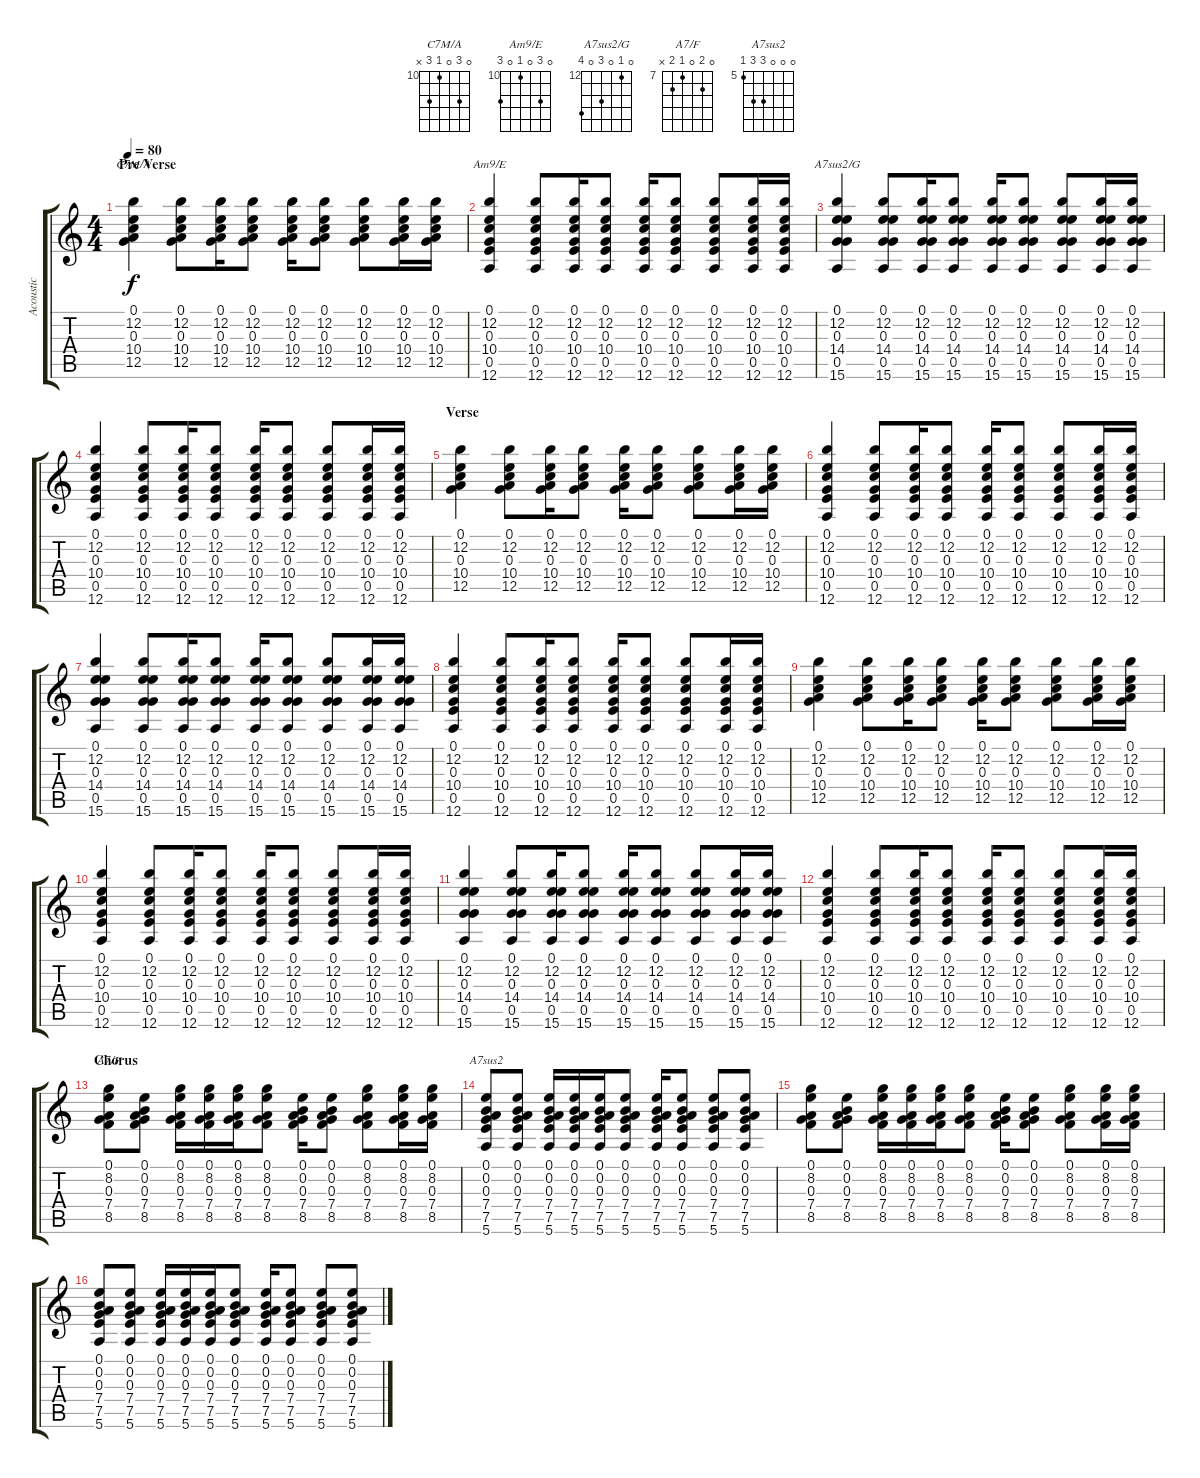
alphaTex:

\track ("Acoustic" "Acoustic") {instrument acousticguitarsteel}
\staff {score tabs}
\tuning (E4 B3 G3 D3 A2 E2) {hide}
\chord ("C7M/A" 0 12 0 10 12 x) {firstfret 10}
\chord ("Am9/E" 0 12 0 10 0 12) {firstfret 10}
\chord ("A7sus2/G" 0 12 0 14 0 15) {firstfret 12}
\chord ("A7/F" 0 8 0 7 8 x) {firstfret 7}
\chord ("A7sus2" 0 0 0 7 7 5) {firstfret 5}
\ts (4 4)
\section ("" "Pre Verse")
\tempo 80
\clef g2
\ks c
(0.1 12.2 0.3 10.4 12.5).4{ch "C7M/A" dy f} (0.1 12.2 0.3 10.4 12.5).8 (0.1 12.2 0.3 10.4 12.5).16 (0.1 12.2 0.3 10.4 12.5).8 (0.1 12.2 0.3 10.4 12.5).16 (0.1 12.2 0.3 10.4 12.5).8 (0.1 12.2 0.3 10.4 12.5).8 (0.1 12.2 0.3 10.4 12.5).16 (0.1 12.2 0.3 10.4 12.5).16 |
(0.1 12.2 0.3 10.4 0.5 12.6).4{ch "Am9/E"} (0.1 12.2 0.3 10.4 0.5 12.6).8 (0.1 12.2 0.3 10.4 0.5 12.6).16 (0.1 12.2 0.3 10.4 0.5 12.6).8 (0.1 12.2 0.3 10.4 0.5 12.6).16 (0.1 12.2 0.3 10.4 0.5 12.6).8 (0.1 12.2 0.3 10.4 0.5 12.6).8 (0.1 12.2 0.3 10.4 0.5 12.6).16 (0.1 12.2 0.3 10.4 0.5 12.6).16 |
(0.1 12.2 0.3 14.4 0.5 15.6).4{ch "A7sus2/G"} (0.1 12.2 0.3 14.4 0.5 15.6).8 (0.1 12.2 0.3 14.4 0.5 15.6).16 (0.1 12.2 0.3 14.4 0.5 15.6).8 (0.1 12.2 0.3 14.4 0.5 15.6).16 (0.1 12.2 0.3 14.4 0.5 15.6).8 (0.1 12.2 0.3 14.4 0.5 15.6).8 (0.1 12.2 0.3 14.4 0.5 15.6).16 (0.1 12.2 0.3 14.4 0.5 15.6).16 |
(0.1 12.2 0.3 10.4 0.5 12.6).4 (0.1 12.2 0.3 10.4 0.5 12.6).8 (0.1 12.2 0.3 10.4 0.5 12.6).16 (0.1 12.2 0.3 10.4 0.5 12.6).8 (0.1 12.2 0.3 10.4 0.5 12.6).16 (0.1 12.2 0.3 10.4 0.5 12.6).8 (0.1 12.2 0.3 10.4 0.5 12.6).8 (0.1 12.2 0.3 10.4 0.5 12.6).16 (0.1 12.2 0.3 10.4 0.5 12.6).16 |
\section ("" "Verse")
(0.1 12.2 0.3 10.4 12.5).4 (0.1 12.2 0.3 10.4 12.5).8 (0.1 12.2 0.3 10.4 12.5).16 (0.1 12.2 0.3 10.4 12.5).8 (0.1 12.2 0.3 10.4 12.5).16 (0.1 12.2 0.3 10.4 12.5).8 (0.1 12.2 0.3 10.4 12.5).8 (0.1 12.2 0.3 10.4 12.5).16 (0.1 12.2 0.3 10.4 12.5).16 |
(0.1 12.2 0.3 10.4 0.5 12.6).4 (0.1 12.2 0.3 10.4 0.5 12.6).8 (0.1 12.2 0.3 10.4 0.5 12.6).16 (0.1 12.2 0.3 10.4 0.5 12.6).8 (0.1 12.2 0.3 10.4 0.5 12.6).16 (0.1 12.2 0.3 10.4 0.5 12.6).8 (0.1 12.2 0.3 10.4 0.5 12.6).8 (0.1 12.2 0.3 10.4 0.5 12.6).16 (0.1 12.2 0.3 10.4 0.5 12.6).16 |
(0.1 12.2 0.3 14.4 0.5 15.6).4 (0.1 12.2 0.3 14.4 0.5 15.6).8 (0.1 12.2 0.3 14.4 0.5 15.6).16 (0.1 12.2 0.3 14.4 0.5 15.6).8 (0.1 12.2 0.3 14.4 0.5 15.6).16 (0.1 12.2 0.3 14.4 0.5 15.6).8 (0.1 12.2 0.3 14.4 0.5 15.6).8 (0.1 12.2 0.3 14.4 0.5 15.6).16 (0.1 12.2 0.3 14.4 0.5 15.6).16 |
(0.1 12.2 0.3 10.4 0.5 12.6).4 (0.1 12.2 0.3 10.4 0.5 12.6).8 (0.1 12.2 0.3 10.4 0.5 12.6).16 (0.1 12.2 0.3 10.4 0.5 12.6).8 (0.1 12.2 0.3 10.4 0.5 12.6).16 (0.1 12.2 0.3 10.4 0.5 12.6).8 (0.1 12.2 0.3 10.4 0.5 12.6).8 (0.1 12.2 0.3 10.4 0.5 12.6).16 (0.1 12.2 0.3 10.4 0.5 12.6).16 |
(0.1 12.2 0.3 10.4 12.5).4 (0.1 12.2 0.3 10.4 12.5).8 (0.1 12.2 0.3 10.4 12.5).16 (0.1 12.2 0.3 10.4 12.5).8 (0.1 12.2 0.3 10.4 12.5).16 (0.1 12.2 0.3 10.4 12.5).8 (0.1 12.2 0.3 10.4 12.5).8 (0.1 12.2 0.3 10.4 12.5).16 (0.1 12.2 0.3 10.4 12.5).16 |
(0.1 12.2 0.3 10.4 0.5 12.6).4 (0.1 12.2 0.3 10.4 0.5 12.6).8 (0.1 12.2 0.3 10.4 0.5 12.6).16 (0.1 12.2 0.3 10.4 0.5 12.6).8 (0.1 12.2 0.3 10.4 0.5 12.6).16 (0.1 12.2 0.3 10.4 0.5 12.6).8 (0.1 12.2 0.3 10.4 0.5 12.6).8 (0.1 12.2 0.3 10.4 0.5 12.6).16 (0.1 12.2 0.3 10.4 0.5 12.6).16 |
(0.1 12.2 0.3 14.4 0.5 15.6).4 (0.1 12.2 0.3 14.4 0.5 15.6).8 (0.1 12.2 0.3 14.4 0.5 15.6).16 (0.1 12.2 0.3 14.4 0.5 15.6).8 (0.1 12.2 0.3 14.4 0.5 15.6).16 (0.1 12.2 0.3 14.4 0.5 15.6).8 (0.1 12.2 0.3 14.4 0.5 15.6).8 (0.1 12.2 0.3 14.4 0.5 15.6).16 (0.1 12.2 0.3 14.4 0.5 15.6).16 |
(0.1 12.2 0.3 10.4 0.5 12.6).4 (0.1 12.2 0.3 10.4 0.5 12.6).8 (0.1 12.2 0.3 10.4 0.5 12.6).16 (0.1 12.2 0.3 10.4 0.5 12.6).8 (0.1 12.2 0.3 10.4 0.5 12.6).16 (0.1 12.2 0.3 10.4 0.5 12.6).8 (0.1 12.2 0.3 10.4 0.5 12.6).8 (0.1 12.2 0.3 10.4 0.5 12.6).16 (0.1 12.2 0.3 10.4 0.5 12.6).16 |
\section ("" "Chorus")
(0.1 8.2 0.3 7.4 8.5).8{ch "A7/F"} (0.1 0.2 0.3 7.4 8.5).8 (0.1 8.2 0.3 7.4 8.5).16 (0.1 8.2 0.3 7.4 8.5).16 (0.1 8.2 0.3 7.4 8.5).16 (0.1 8.2 0.3 7.4 8.5).8 (0.1 0.2 0.3 7.4 8.5).16 (0.1 0.2 0.3 7.4 8.5).8 (0.1 8.2 0.3 7.4 8.5).8 (0.1 8.2 0.3 7.4 8.5).16 (0.1 8.2 0.3 7.4 8.5).16 |
(0.1 0.2 0.3 7.4 7.5 5.6).8{ch "A7sus2"} (0.1 0.2 0.3 7.4 7.5 5.6).8 (0.1 0.2 0.3 7.4 7.5 5.6).16 (0.1 0.2 0.3 7.4 7.5 5.6).16 (0.1 0.2 0.3 7.4 7.5 5.6).16 (0.1 0.2 0.3 7.4 7.5 5.6).8 (0.1 0.2 0.3 7.4 7.5 5.6).16 (0.1 0.2 0.3 7.4 7.5 5.6).8 (0.1 0.2 0.3 7.4 7.5 5.6).8 (0.1 0.2 0.3 7.4 7.5 5.6).8 |
(0.1 8.2 0.3 7.4 8.5).8 (0.1 0.2 0.3 7.4 8.5).8 (0.1 8.2 0.3 7.4 8.5).16 (0.1 8.2 0.3 7.4 8.5).16 (0.1 8.2 0.3 7.4 8.5).16 (0.1 8.2 0.3 7.4 8.5).8 (0.1 0.2 0.3 7.4 8.5).16 (0.1 0.2 0.3 7.4 8.5).8 (0.1 8.2 0.3 7.4 8.5).8 (0.1 8.2 0.3 7.4 8.5).16 (0.1 8.2 0.3 7.4 8.5).16 |
(0.1 0.2 0.3 7.4 7.5 5.6).8 (0.1 0.2 0.3 7.4 7.5 5.6).8 (0.1 0.2 0.3 7.4 7.5 5.6).16 (0.1 0.2 0.3 7.4 7.5 5.6).16 (0.1 0.2 0.3 7.4 7.5 5.6).16 (0.1 0.2 0.3 7.4 7.5 5.6).8 (0.1 0.2 0.3 7.4 7.5 5.6).16 (0.1 0.2 0.3 7.4 7.5 5.6).8 (0.1 0.2 0.3 7.4 7.5 5.6).8 (0.1 0.2 0.3 7.4 7.5 5.6).8
